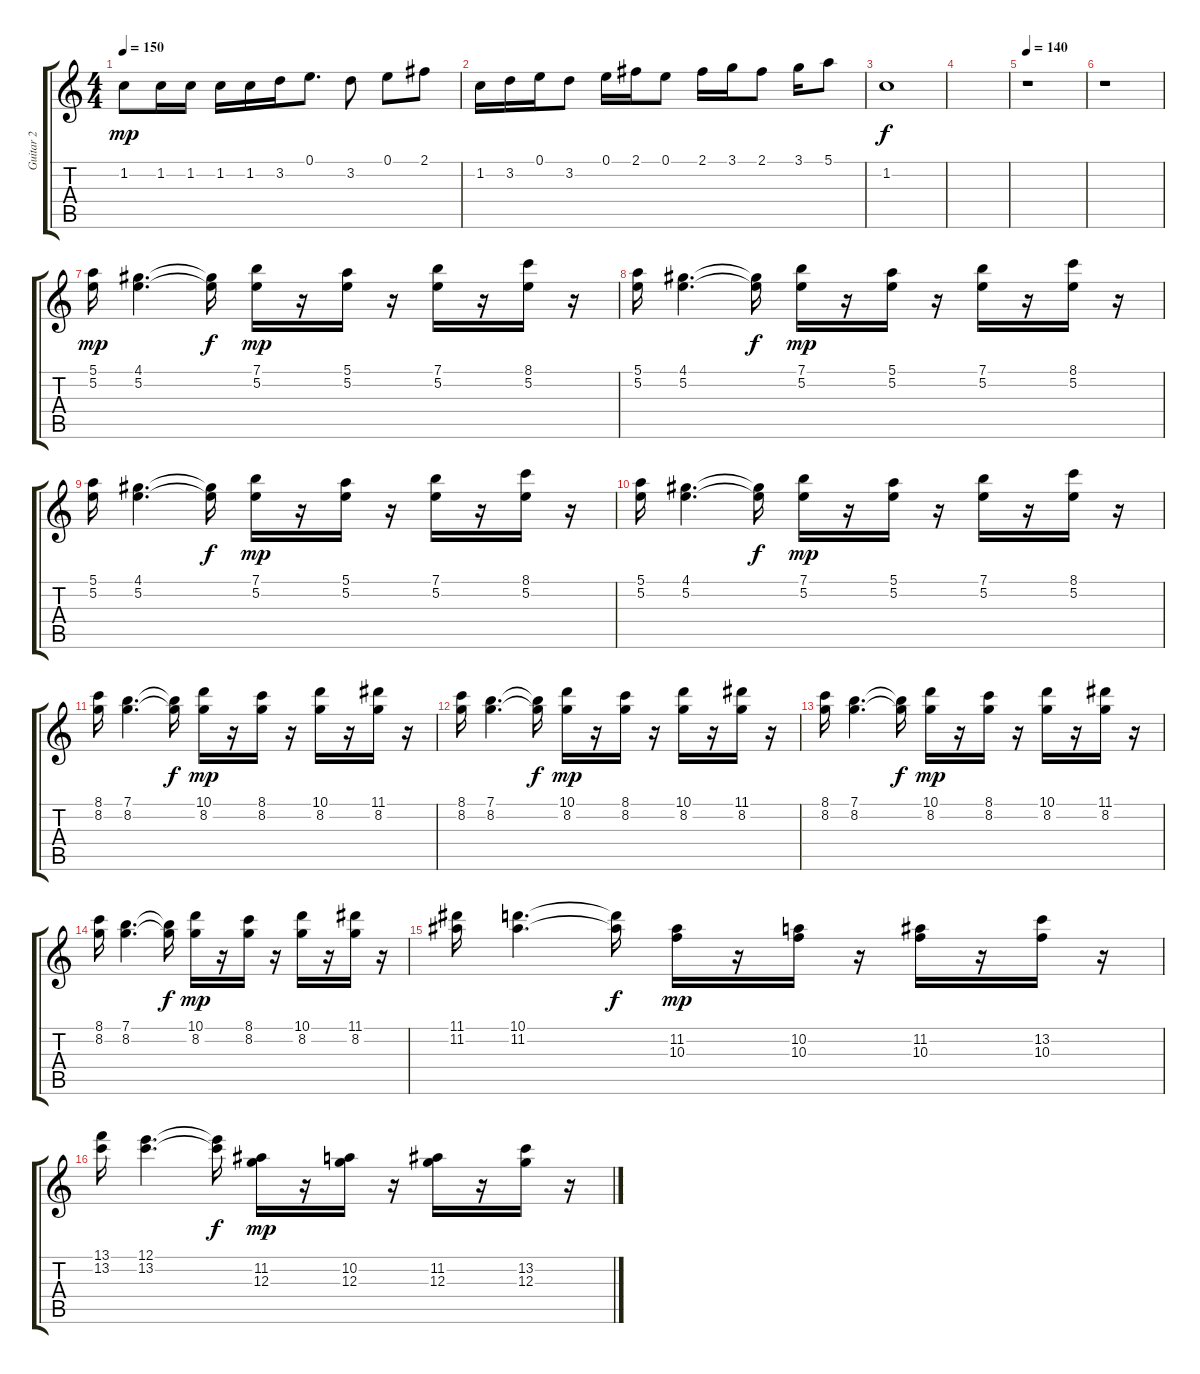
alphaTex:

\track ("Guitar 2" "Guitar 2") {instrument distortionguitar}
\staff {score tabs}
\tuning (E4 B3 G3 D3 A2 E2) {hide}
\ts (4 4)
\tempo 150
\clef g2
\ks c
1.2.8{dy mp} 1.2.16 1.2.16 1.2.16 1.2.16 3.2.16 0.1.8{d} 3.2.8 0.1.8 2.1.8 |
1.2.16 3.2.16 0.1.16 3.2.8 0.1.16 2.1.16 0.1.8 2.1.16 3.1.16 2.1.8 3.1.16 5.1.8 |
1.2.1{dy f} |
|
\tempo 140
r.1 |
r.1 |
(5.1 5.2).16{dy mp} (4.1 5.2).4{d} (4.1{t} 5.2{t}).16{dy f} (7.1 5.2).16{dy mp} r.16 (5.1 5.2).16 r.16 (7.1 5.2).16 r.16 (8.1 5.2).16 r.16 |
(5.1 5.2).16 (4.1 5.2).4{d} (4.1{t} 5.2{t}).16{dy f} (7.1 5.2).16{dy mp} r.16 (5.1 5.2).16 r.16 (7.1 5.2).16 r.16 (8.1 5.2).16 r.16 |
(5.1 5.2).16 (4.1 5.2).4{d} (4.1{t} 5.2{t}).16{dy f} (7.1 5.2).16{dy mp} r.16 (5.1 5.2).16 r.16 (7.1 5.2).16 r.16 (8.1 5.2).16 r.16 |
(5.1 5.2).16 (4.1 5.2).4{d} (4.1{t} 5.2{t}).16{dy f} (7.1 5.2).16{dy mp} r.16 (5.1 5.2).16 r.16 (7.1 5.2).16 r.16 (8.1 5.2).16 r.16 |
(8.1 8.2).16 (7.1 8.2).4{d} (7.1{t} 8.2{t}).16{dy f} (10.1 8.2).16{dy mp} r.16 (8.1 8.2).16 r.16 (10.1 8.2).16 r.16 (11.1 8.2).16 r.16 |
(8.1 8.2).16 (7.1 8.2).4{d} (7.1{t} 8.2{t}).16{dy f} (10.1 8.2).16{dy mp} r.16 (8.1 8.2).16 r.16 (10.1 8.2).16 r.16 (11.1 8.2).16 r.16 |
(8.1 8.2).16 (7.1 8.2).4{d} (7.1{t} 8.2{t}).16{dy f} (10.1 8.2).16{dy mp} r.16 (8.1 8.2).16 r.16 (10.1 8.2).16 r.16 (11.1 8.2).16 r.16 |
(8.1 8.2).16 (7.1 8.2).4{d} (7.1{t} 8.2{t}).16{dy f} (10.1 8.2).16{dy mp} r.16 (8.1 8.2).16 r.16 (10.1 8.2).16 r.16 (11.1 8.2).16 r.16 |
(11.1 11.2).16 (10.1 11.2).4{d} (10.1{t} 11.2{t}).16{dy f} (11.2 10.3).16{dy mp} r.16 (10.2 10.3).16 r.16 (11.2 10.3).16 r.16 (13.2 10.3).16 r.16 |
(13.1 13.2).16 (12.1 13.2).4{d} (12.1{t} 13.2{t}).16{dy f} (11.2 12.3).16{dy mp} r.16 (10.2 12.3).16 r.16 (11.2 12.3).16 r.16 (13.2 12.3).16 r.16
